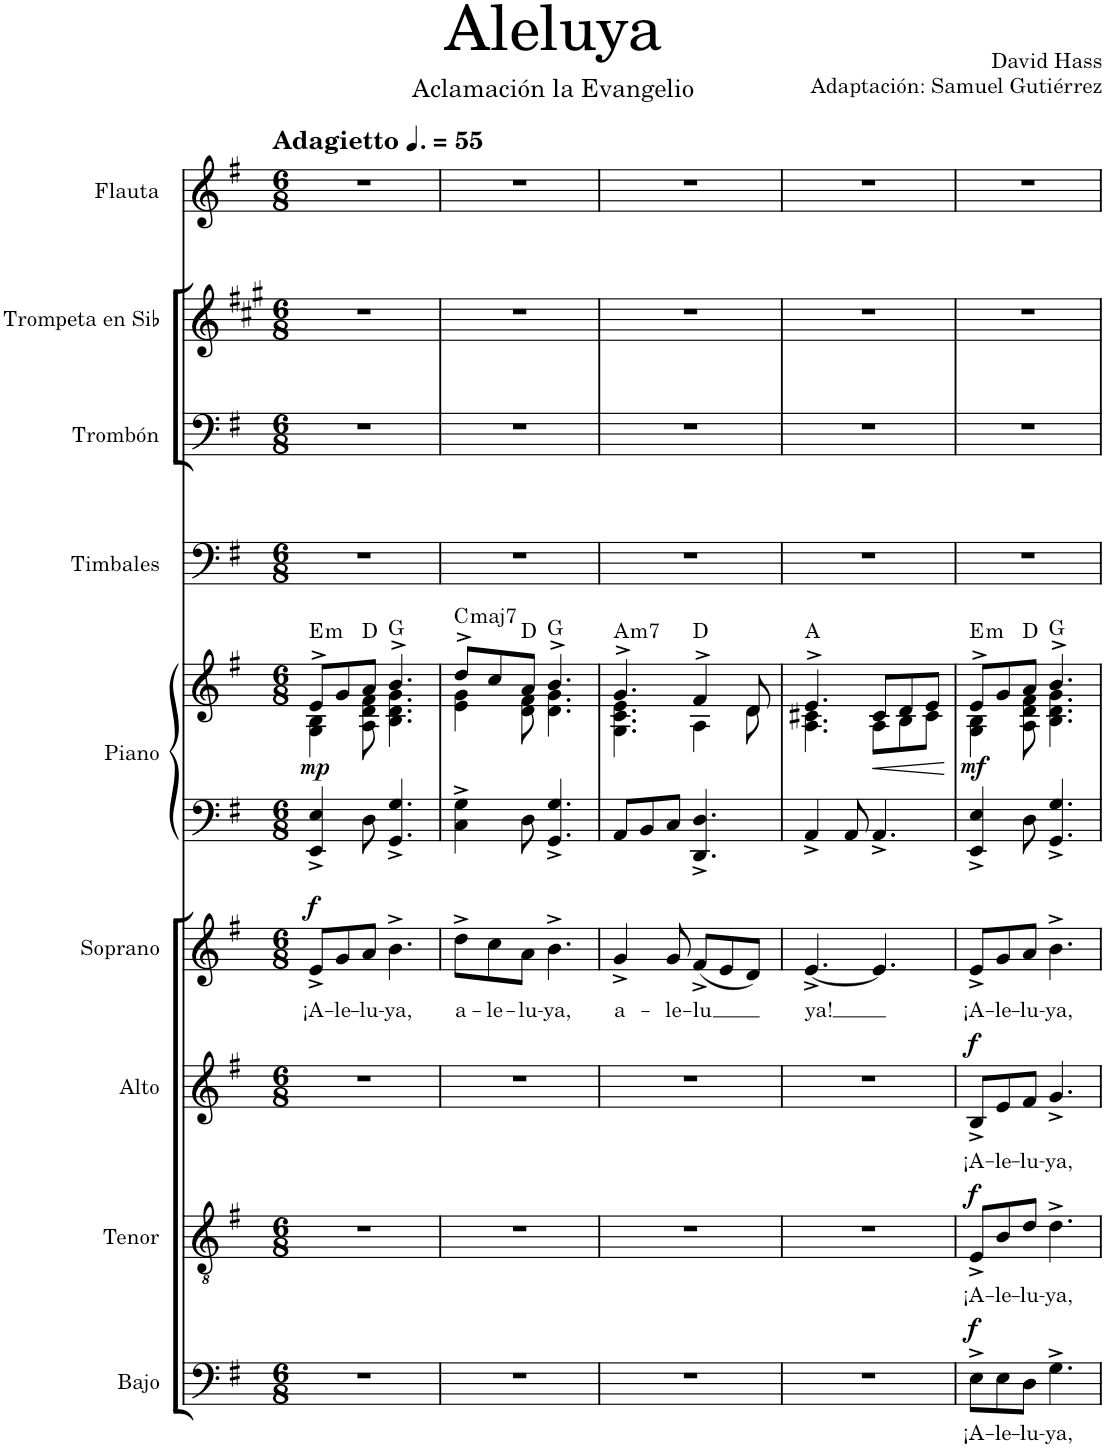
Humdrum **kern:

**kern	**text	**dynam	**kern	**text	**dynam	**kern	**text	**dynam	**kern	**text	**dynam	**kern	**kern	**dynam	**harte	**kern	**kern	**kern	**kern
*part9	*part9	*part9	*part8	*part8	*part8	*part7	*part7	*part7	*part6	*part6	*part6	*part5	*part5	*part5	*part5	*part4	*part3	*part2	*part1
*staff10	*staff10	*staff10	*staff9	*staff9	*staff9	*staff8	*staff8	*staff8	*staff7	*staff7	*staff7	*staff6	*staff5	*staff5/6	*	*staff4	*staff3	*staff2	*staff1
*I"Bajo	*	*	*I"Tenor	*	*	*I"Alto	*	*	*I"Soprano	*	*	*I"Piano	*	*	*	*I"Timbales	*I"Trombón	*I"Trompeta en Sib	*I"Flauta
*I'B.	*	*	*I'T.	*	*	*I'A.	*	*	*I'S.	*	*	*I'Pno.	*	*	*	*I'Timb.	*I'Tbn.	*I'Tpt. en Sib	*I'Fl.
*clefF4	*	*	*clefGv2	*	*	*clefG2	*	*	*clefG2	*	*	*clefF4	*clefG2	*	*	*clefF4	*clefF4	*clefG2	*clefG2
*	*	*	*	*	*	*	*	*	*	*	*	*	*	*	*	*	*	*Trd1c2	*
*k[f#]	*	*	*k[f#]	*	*	*k[f#]	*	*	*k[f#]	*	*	*k[f#]	*k[f#]	*	*	*k[f#]	*k[f#]	*k[f#c#g#]	*k[f#]
*M6/8	*	*	*M6/8	*	*	*M6/8	*	*	*M6/8	*	*	*M6/8	*M6/8	*	*	*M6/8	*M6/8	*M6/8	*M6/8
*MM83	*	*	*MM83	*	*	*MM83	*	*	*MM83	*	*	*MM83	*MM83	*	*	*MM83	*MM83	*MM83	*MM83
=1	=1	=1	=1	=1	=1	=1	=1	=1	=1	=1	=1	=1	=1	=1	=1	=1	=1	=1	=1
!	!	!	!	!	!	!	!	!	!	!	!	!	!	!	!	!	!	!	!LO:TX:a:B:t=Adagietto
!	!	!	!	!	!	!	!	!	!	!LO:LY:b	!LO:DY:a	!	!	!LO:DY:b	!LO:H:kt=m	!	!	!	!
*	*	*	*	*	*	*	*	*	*	*	*	*	*^	*	*	*	*	*	*
2.r	.	.	2.r	.	.	2.r	.	.	8e^/L	¡A-	f	4EE/^ 4E/^	8e^/L	4G\ 4B\	mp	E:min	2.r	2.r	2.r	2.r
!	!	!	!	!	!	!	!	!	!	!LO:LY:b	!	!	!	!	!	!	!	!	!	!
.	.	.	.	.	.	.	.	.	8g/	-le-	.	.	8g/	.	.	.	.	.	.	.
!	!	!	!	!	!	!	!	!	!	!LO:LY:b	!	!	!	!	!	!	!	!	!	!
.	.	.	.	.	.	.	.	.	8a/J	-lu-	.	8D\	8a/J	8A\ 8d\ 8f#\	.	D:maj	.	.	.	.
!	!	!	!	!	!	!	!	!	!	!LO:LY:b	!	!	!	!	!	!	!	!	!	!
.	.	.	.	.	.	.	.	.	4.b^\	-ya,	.	4.GG/^ 4.G/^	4.b^/	4.B\ 4.d\ 4.g\	.	G:maj	.	.	.	.
=2	=2	=2	=2	=2	=2	=2	=2	=2	=2	=2	=2	=2	=2	=2	=2	=2	=2	=2	=2	=2
!	!	!	!	!	!	!	!	!	!	!LO:LY:b	!	!	!	!	!	!LO:H:kt=maj7	!	!	!	!
2.r	.	.	2.r	.	.	2.r	.	.	8dd^\L	a-	.	4C\^ 4G\^	8dd^/L	4e\ 4g\	.	C:maj7	2.r	2.r	2.r	2.r
!	!	!	!	!	!	!	!	!	!	!LO:LY:b	!	!	!	!	!	!	!	!	!	!
.	.	.	.	.	.	.	.	.	8cc\	-le-	.	.	8cc/	.	.	.	.	.	.	.
!	!	!	!	!	!	!	!	!	!	!LO:LY:b	!	!	!	!	!	!	!	!	!	!
.	.	.	.	.	.	.	.	.	8a\J	-lu-	.	8D\	8a/J	8d\ 8f#\	.	D:maj	.	.	.	.
!	!	!	!	!	!	!	!	!	!	!LO:LY:b	!	!	!	!	!	!	!	!	!	!
.	.	.	.	.	.	.	.	.	4.b^\	-ya,	.	4.GG/^ 4.G/^	4.b^/	4.d\ 4.g\	.	G:maj	.	.	.	.
=3	=3	=3	=3	=3	=3	=3	=3	=3	=3	=3	=3	=3	=3	=3	=3	=3	=3	=3	=3	=3
!	!	!	!	!	!	!	!	!	!	!LO:LY:b	!	!	!	!	!	!LO:H:kt=m7	!	!	!	!
2.r	.	.	2.r	.	.	2.r	.	.	4g^/	a-	.	8AA/L	4.g^/	4.G\ 4.c\ 4.e\	.	A:min7	2.r	2.r	2.r	2.r
.	.	.	.	.	.	.	.	.	.	.	.	8BB/	.	.	.	.	.	.	.	.
!	!	!	!	!	!	!	!	!	!	!LO:LY:b	!	!	!	!	!	!	!	!	!	!
.	.	.	.	.	.	.	.	.	8g/	-le-	.	8C/J	.	.	.	.	.	.	.	.
!	!	!	!	!	!	!	!	!	!	!LO:LY:b	!	!	!	!	!	!	!	!	!	!
.	.	.	.	.	.	.	.	.	(8f#^/L	-lu	.	4.DD/^ 4.D/^	4f#^/	4A\	.	D:maj	.	.	.	.
.	.	.	.	.	.	.	.	.	8e/	.	.	.	.	.	.	.	.	.	.	.
.	.	.	.	.	.	.	.	.	8d/J)	.	.	.	8d/	8d\	.	.	.	.	.	.
=4	=4	=4	=4	=4	=4	=4	=4	=4	=4	=4	=4	=4	=4	=4	=4	=4	=4	=4	=4	=4
!	!	!	!	!	!	!	!	!	!	!LO:LY:b	!	!	!	!	!	!	!	!	!	!
2.r	.	.	2.r	.	.	2.r	.	.	[4.e^/	ya!	.	4AA^/	4.e^/	4.A\ 4.c#X\	.	A:maj	2.r	2.r	2.r	2.r
.	.	.	.	.	.	.	.	.	.	.	.	8AA/	.	.	.	.	.	.	.	.
!	!	!	!	!	!	!	!	!	!	!	!	!	!	!	!LO:HP:b	!	!	!	!	!
.	.	.	.	.	.	.	.	.	4.e/]	.	.	4.AA^/	8c#/L	8A\L	<	.	.	.	.	.
.	.	.	.	.	.	.	.	.	.	.	.	.	8d/	8B\	.	.	.	.	.	.
.	.	.	.	.	.	.	.	.	.	.	.	.	8e/J	8c#\J	.	.	.	.	.	.
*	*	*	*	*	*	*	*	*	*	*	*	*	*v	*v	*	*	*	*	*	*
.	.	.	.	.	.	.	.	.	.	.	.	.	.	[	.	.	.	.	.
=5	=5	=5	=5	=5	=5	=5	=5	=5	=5	=5	=5	=5	=5	=5	=5	=5	=5	=5	=5
!	!LO:LY:b	!LO:DY:a	!	!LO:LY:b	!LO:DY:a	!	!LO:LY:b	!LO:DY:a	!	!LO:LY:b	!	!	!	!LO:DY:b	!LO:H:kt=m	!	!	!	!
*	*	*	*	*	*	*	*	*	*	*	*	*	*^	*	*	*	*	*	*
8E^\L	¡A-	f	8E^/L	¡A-	f	8B^/L	¡A-	f	8e^/L	¡A-	.	4EE/^ 4E/^	8e^/L	4G\ 4B\	mf	E:min	2.r	2.r	2.r	2.r
!	!LO:LY:b	!	!	!LO:LY:b	!	!	!LO:LY:b	!	!	!LO:LY:b	!	!	!	!	!	!	!	!	!	!
8E\	-le-	.	8B/	-le-	.	8e/	-le-	.	8g/	-le-	.	.	8g/	.	.	.	.	.	.	.
!	!LO:LY:b	!	!	!LO:LY:b	!	!	!LO:LY:b	!	!	!LO:LY:b	!	!	!	!	!	!	!	!	!	!
8D\J	-lu-	.	8d/J	-lu-	.	8f#/J	-lu-	.	8a/J	-lu-	.	8D\	8a/J	8A\ 8d\ 8f#\	.	D:maj	.	.	.	.
!	!LO:LY:b	!	!	!LO:LY:b	!	!	!LO:LY:b	!	!	!LO:LY:b	!	!	!	!	!	!	!	!	!	!
4.G^\	-ya,	.	4.d^\	-ya,	.	4.g^/	-ya,	.	4.b^\	-ya,	.	4.GG/^ 4.G/^	4.b^/	4.B\ 4.d\ 4.g\	.	G:maj	.	.	.	.
*	*	*	*	*	*	*	*	*	*	*	*	*	*v	*v	*	*	*	*	*	*
=	=	=	=	=	=	=	=	=	=	=	=	=	=	=	=	=	=	=	=
*-	*-	*-	*-	*-	*-	*-	*-	*-	*-	*-	*-	*-	*-	*-	*-	*-	*-	*-	*-
